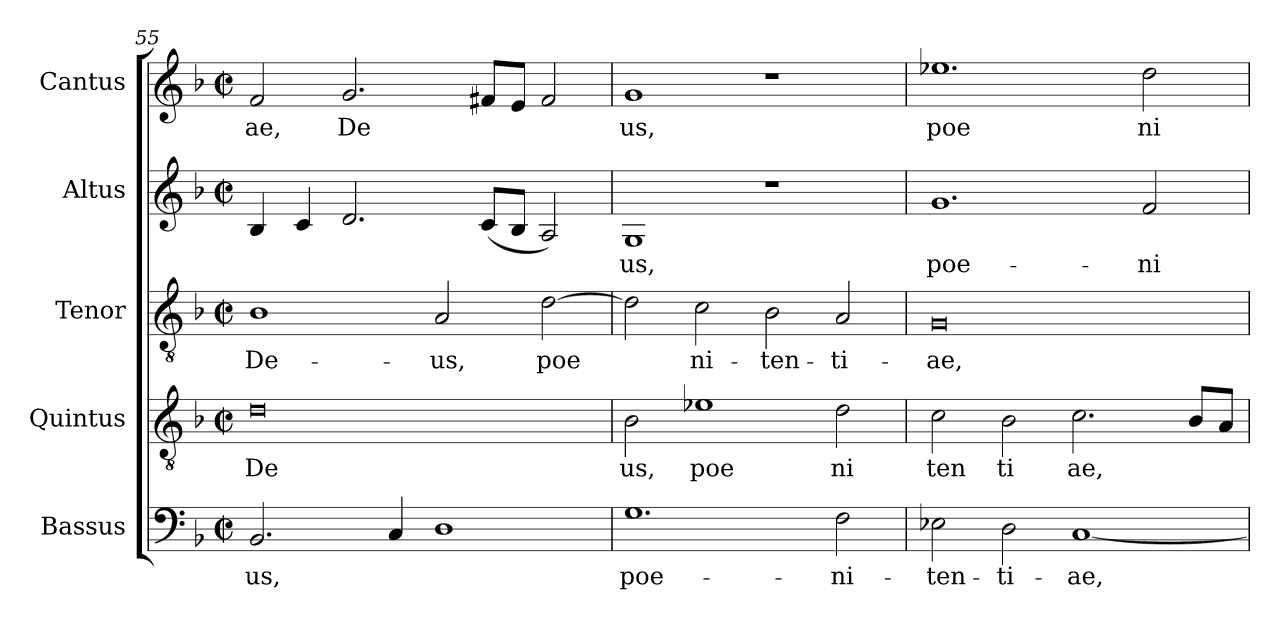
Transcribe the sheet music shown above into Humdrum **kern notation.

**kern	**text	**kern	**text	**kern	**text	**kern	**text	**kern	**text
*part5	*part5	*part4	*part4	*part3	*part3	*part2	*part2	*part1	*part1
*staff5	*staff5	*staff4	*staff4	*staff3	*staff3	*staff2	*staff2	*staff1	*staff1
*I"Bassus	*	*I"Quintus	*	*I"Tenor	*	*I"Altus	*	*I"Cantus	*
*clefF4	*	*clefGv2	*	*clefGv2	*	*clefG2	*	*clefG2	*
*k[b-]	*	*k[b-]	*	*k[b-]	*	*k[b-]	*	*k[b-]	*
*F:	*	*F:	*	*F:	*	*F:	*	*F:	*
*M2/2	*	*M2/2	*	*M2/2	*	*M2/2	*	*M2/2	*
*met(c|)	*	*met(c|)	*	*met(c|)	*	*met(c|)	*	*met(c|)	*
=55	=55	=55	=55	=55	=55	=55	=55	=55	=55
!	!LO:LY:b:cj	!	!LO:LY:b:cj	!	!LO:LY:b:cj	!	!LO:LY:b:cj	!	!LO:LY:b:cj
2.BB-/	-us,	0d	De	1B-	De-	4B-/	--	2f/	ae,
!	!	!	!	!	!	!	!LO:LY:b:cj	!	!
.	.	.	.	.	.	4c/	--	.	.
!	!	!	!	!	!	!	!LO:LY:b:cj	!	!LO:LY:b:cj
.	.	.	.	.	.	2.d/	--	2.g/	De
!	!LO:LY:b:cj	!	!	!	!	!	!	!	!
4C/	.	.	.	.	.	.	.	.	.
!	!LO:LY:b:cj	!	!	!	!LO:LY:b:cj	!	!	!	!
1D	.	.	.	2A/	-us,	.	.	.	.
!	!	!	!	!	!	!	!LO:LY:b:cj	!	!LO:LY:b:cj
.	.	.	.	.	.	(<8c/L	--	8f#/L	.
!	!	!	!	!	!	!	!LO:LY:b:cj	!	!LO:LY:b:cj
.	.	.	.	.	.	8B-/J	--	8e/J	.
!	!	!	!	!	!LO:LY:b:cj	!	!LO:LY:b:cj	!	!LO:LY:b:cj
.	.	.	.	[>2d\	poe-	2A/)	--	2f#/	.
=56	=56	=56	=56	=56	=56	=56	=56	=56	=56
!	!LO:LY:b:cj	!	!LO:LY:b:cj	!	!LO:LY:b:cj	!	!LO:LY:b:cj	!	!LO:LY:b:cj
1.G	poe-	2B-\	us,	2d\]	--	1G	-us,	1g	us,
!	!	!	!LO:LY:b:cj	!	!LO:LY:b:cj	!	!	!	!
.	.	1e-	poe	2c\	-ni-	.	.	.	.
!	!	!	!	!	!LO:LY:b:cj	!	!	!	!
.	.	.	.	2B-\	-ten-	1r	.	1r	.
!	!LO:LY:b:cj	!	!LO:LY:b:cj	!	!LO:LY:b:cj	!	!	!	!
2F\	-ni-	2d\	ni	2A/	-ti-	.	.	.	.
=57	=57	=57	=57	=57	=57	=57	=57	=57	=57
!	!LO:LY:b:cj	!	!LO:LY:b:cj	!	!LO:LY:b:cj	!	!LO:LY:b:cj	!	!LO:LY:b:cj
2E-X\	-ten-	2c\	ten	0G	-ae,	1.g	poe-	1.ee-X	poe
!	!LO:LY:b:cj	!	!LO:LY:b:cj	!	!	!	!	!	!
2D\	-ti-	2B-\	ti	.	.	.	.	.	.
!	!LO:LY:b:cj	!	!LO:LY:b:cj	!	!	!	!	!	!
[<1C	-ae,	2.c\	ae,	.	.	.	.	.	.
!	!	!	!	!	!	!	!LO:LY:b:cj	!	!LO:LY:b:cj
.	.	.	.	.	.	2f/	-ni-	2dd\	ni
!	!	!	!LO:LY:b:cj	!	!	!	!	!	!
.	.	8B-/L	.	.	.	.	.	.	.
!	!	!	!LO:LY:b:cj	!	!	!	!	!	!
.	.	8A/J	.	.	.	.	.	.	.
=	=	=	=	=	=	=	=	=	=
*-	*-	*-	*-	*-	*-	*-	*-	*-	*-
